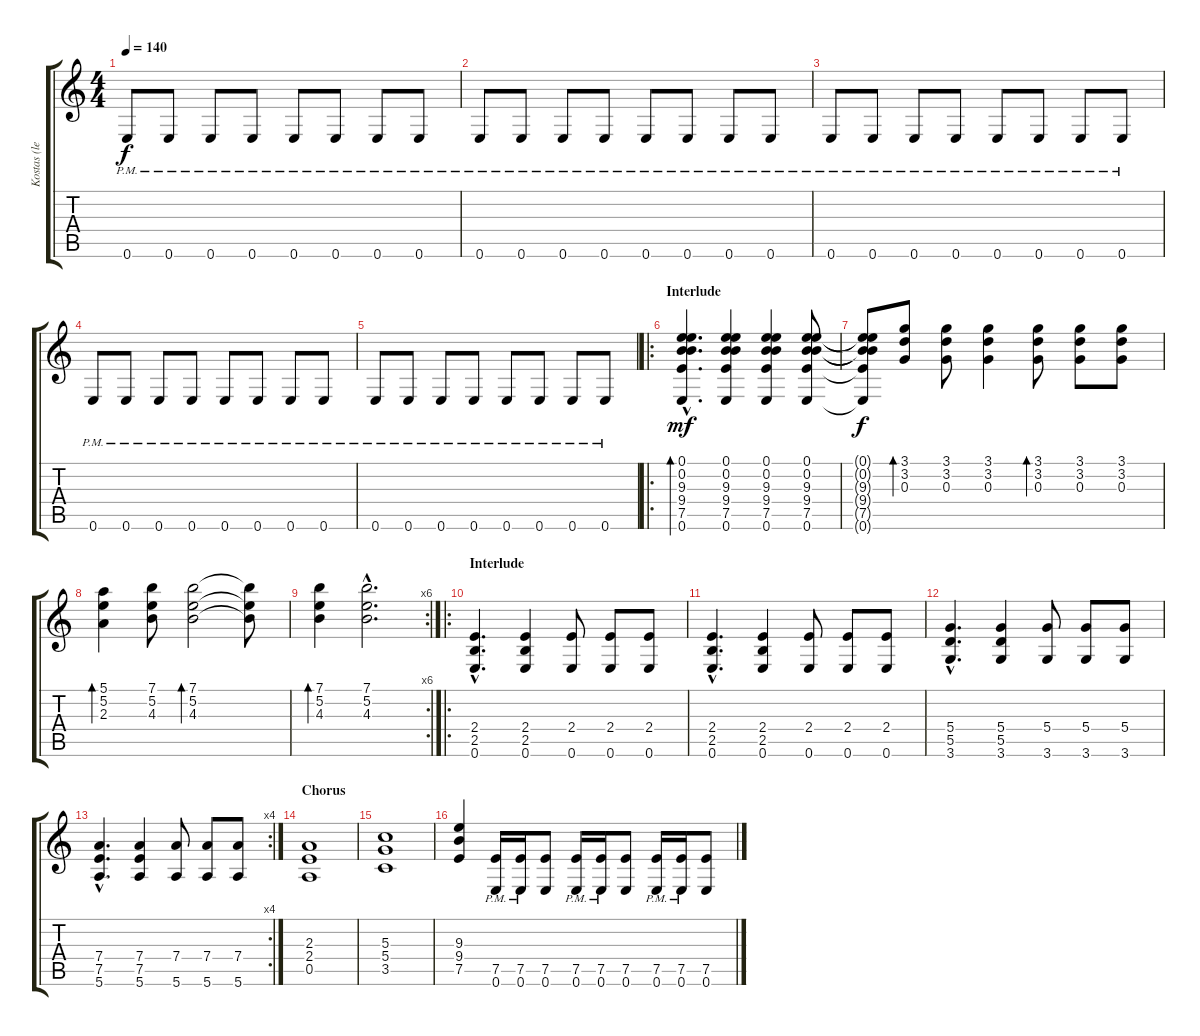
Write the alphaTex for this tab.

\track ("Kostas (lead guitar)" "Kostas (le") {instrument distortionguitar}
\staff {score tabs}
\tuning (E4 B3 G3 D3 A2 E2) {hide}
\ts (4 4)
\tempo 140
\clef g2
\ks c
0.6{pm}.8{dy f} 0.6{pm}.8 0.6{pm}.8 0.6{pm}.8 0.6{pm}.8 0.6{pm}.8 0.6{pm}.8 0.6{pm}.8 |
0.6{pm}.8 0.6{pm}.8 0.6{pm}.8 0.6{pm}.8 0.6{pm}.8 0.6{pm}.8 0.6{pm}.8 0.6{pm}.8 |
0.6{pm}.8 0.6{pm}.8 0.6{pm}.8 0.6{pm}.8 0.6{pm}.8 0.6{pm}.8 0.6{pm}.8 0.6{pm}.8 |
0.6{pm}.8 0.6{pm}.8 0.6{pm}.8 0.6{pm}.8 0.6{pm}.8 0.6{pm}.8 0.6{pm}.8 0.6{pm}.8 |
0.6{pm}.8 0.6{pm}.8 0.6{pm}.8 0.6{pm}.8 0.6{pm}.8 0.6{pm}.8 0.6{pm}.8 0.6{pm}.8 |
\ro
\section ("" "Interlude")
(0.1{hac} 0.2{hac} 9.3{hac} 9.4{hac} 7.5{hac} 0.6{hac}).4{d bd 120 dy mf} (0.1 0.2 9.3 9.4 7.5 0.6).4 (0.1 0.2 9.3 9.4 7.5 0.6).4 (0.1 0.2 9.3 9.4 7.5 0.6).8 |
(0.1{t} 0.2{t} 9.3{t} 9.4{t} 7.5{t} 0.6{t}).8{dy f} (3.1 3.2 0.3).8{bd 240} (3.1 3.2 0.3).8 (3.1 3.2 0.3).4 (3.1 3.2 0.3).8{bd 240} (3.1 3.2 0.3).8 (3.1 3.2 0.3).8 |
(5.1 5.2 2.3).4{bd 240} (7.1 5.2 4.3).8 (7.1 5.2 4.3).2{bd 240} (7.1{t} 5.2{t} 4.3{t}).8 |
\rc 6
(7.1 5.2 4.3).4{bd 240} (7.1{hac} 5.2{hac} 4.3{hac}).2{d} |
\ro
\section ("" "Interlude")
(2.4{hac} 2.5{hac} 0.6{hac}).4{d} (2.4 2.5 0.6).4 (2.4 0.6).8 (2.4 0.6).8 (2.4 0.6).8 |
(2.4{hac} 2.5{hac} 0.6{hac}).4{d} (2.4 2.5 0.6).4 (2.4 0.6).8 (2.4 0.6).8 (2.4 0.6).8 |
(5.4{hac} 5.5{hac} 3.6{hac}).4{d} (5.4 5.5 3.6).4 (5.4 3.6).8 (5.4 3.6).8 (5.4 3.6).8 |
\rc 4
(7.4{hac} 7.5{hac} 5.6{hac}).4{d} (7.4 7.5 5.6).4 (7.4 5.6).8 (7.4 5.6).8 (7.4 5.6).8 |
\section ("" "Chorus")
(2.3 2.4 0.5).1 |
(5.3 5.4 3.5).1 |
(9.3 9.4 7.5).4 (7.5{pm} 0.6{pm}).16 (7.5{pm} 0.6{pm}).16 (7.5 0.6).8 (7.5{pm} 0.6{pm}).16 (7.5{pm} 0.6{pm}).16 (7.5 0.6).8 (7.5{pm} 0.6{pm}).16 (7.5{pm} 0.6{pm}).16 (7.5 0.6).8
